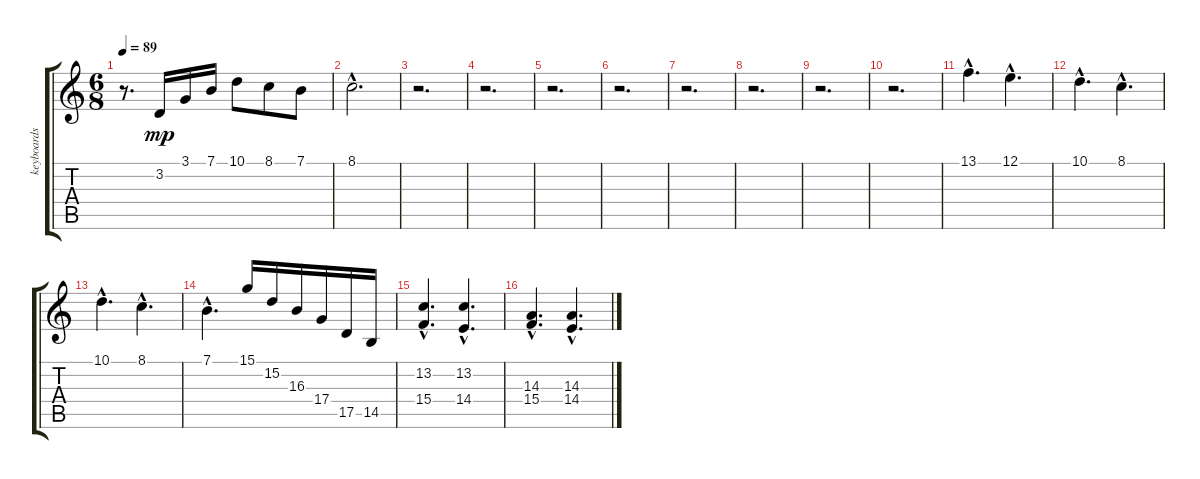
\track ("keyboards" "keyboards") {instrument stringensemble1}
\staff {score tabs}
\tuning (E4 B3 G3 D3 A2 E2) {hide}
\ts (6 8)
\tempo 89
\clef g2
\ks c
r.8{d dy mp} 3.2.16 3.1.16 7.1.16 10.1.8 8.1.8 7.1.8 |
8.1{hac}.2{d} |
r.2{d} |
r.2{d} |
r.2{d} |
r.2{d} |
r.2{d} |
r.2{d} |
r.2{d} |
r.2{d} |
13.1{hac}.4{d} 12.1{hac}.4{d} |
10.1{hac}.4{d} 8.1{hac}.4{d} |
10.1{hac}.4{d} 8.1{hac}.4{d} |
7.1{hac}.4{d} 15.1.16 15.2.16 16.3.16 17.4.16 17.5.16 14.5.16 |
(13.2{hac} 15.4{hac}).4{d} (13.2{hac} 14.4{hac}).4{d} |
(14.3{hac} 15.4{hac}).4{d} (14.3{hac} 14.4{hac}).4{d}
